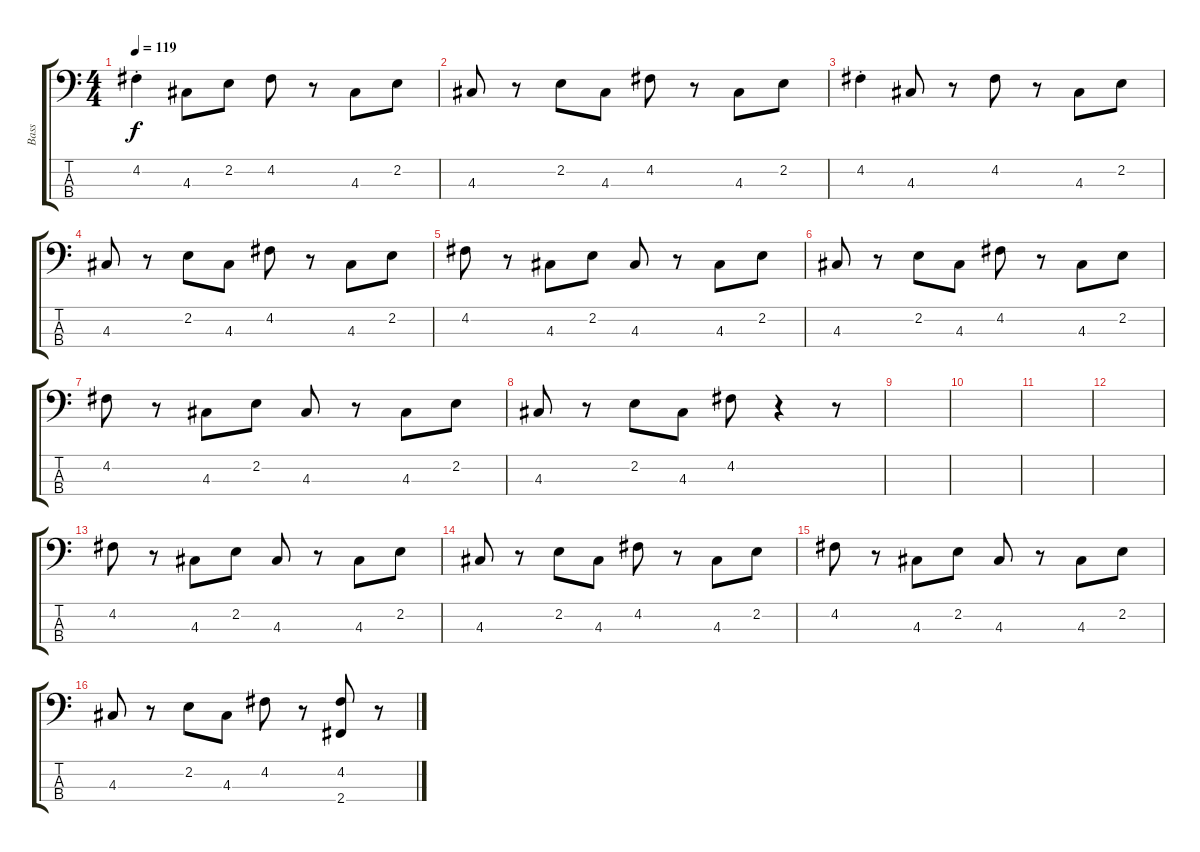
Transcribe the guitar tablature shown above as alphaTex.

\track ("Bass" "Bass") {instrument electricbassfinger}
\staff {score tabs}
\tuning (G2 D2 A1 E1) {hide}
\ts (4 4)
\tempo 119
\clef f4
\ks c
4.2{st}.4{dy f} 4.3.8 2.2.8 4.2.8 r.8 4.3.8 2.2.8 |
4.3.8 r.8 2.2.8 4.3.8 4.2.8 r.8 4.3.8 2.2.8 |
4.2{st}.4 4.3.8 r.8 4.2.8 r.8 4.3.8 2.2.8 |
4.3.8 r.8 2.2.8 4.3.8 4.2.8 r.8 4.3.8 2.2.8 |
4.2.8 r.8 4.3.8 2.2.8 4.3.8 r.8 4.3.8 2.2.8 |
4.3.8 r.8 2.2.8 4.3.8 4.2.8 r.8 4.3.8 2.2.8 |
4.2.8 r.8 4.3.8 2.2.8 4.3.8 r.8 4.3.8 2.2.8 |
4.3.8 r.8 2.2.8 4.3.8 4.2.8 r.4 r.8 |
|
|
|
|
4.2.8 r.8 4.3.8 2.2.8 4.3.8 r.8 4.3.8 2.2.8 |
4.3.8 r.8 2.2.8 4.3.8 4.2.8 r.8 4.3.8 2.2.8 |
4.2.8 r.8 4.3.8 2.2.8 4.3.8 r.8 4.3.8 2.2.8 |
4.3.8 r.8 2.2.8 4.3.8 4.2.8 r.8 (4.2 2.4).8 r.8
